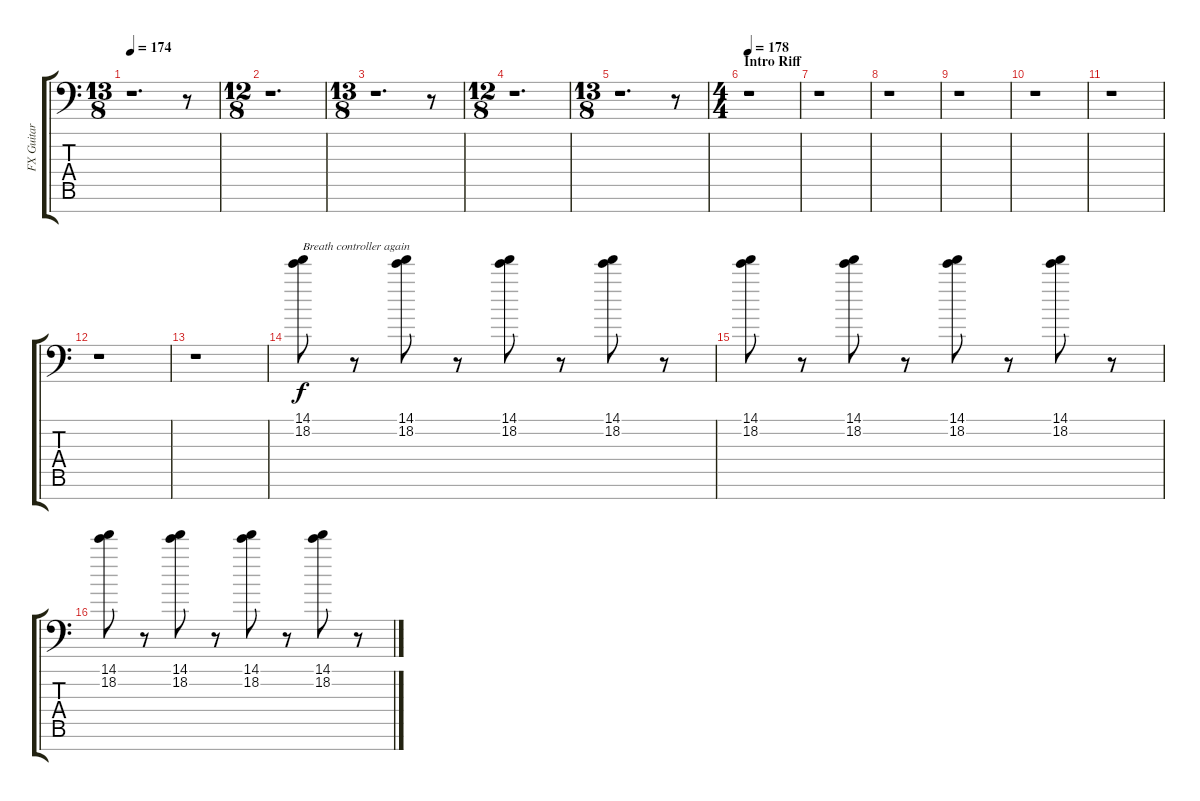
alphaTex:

\track ("FX Guitar" "FX Guitar") {instrument distortionguitar}
\staff {score tabs}
\tuning (Eb4 Bb3 Gb3 Db3 Ab2 Eb2 Bb1) {hide}
\ts (13 8)
\tempo 174
\clef f4
\ks c
r.1{d dy f} r.8 |
\ts (12 8)
r.1{d} |
\ts (13 8)
r.1{d} r.8 |
\ts (12 8)
r.1{d} |
\ts (13 8)
r.1{d} r.8 |
\ts (4 4)
\section ("" "Intro Riff")
\tempo 178
r.1 |
r.1 |
r.1 |
r.1 |
r.1 |
r.1 |
r.1 |
r.1 |
(14.1 18.2).8{txt "Breath controller again"} r.8 (14.1 18.2).8 r.8 (14.1 18.2).8 r.8 (14.1 18.2).8 r.8 |
(14.1 18.2).8 r.8 (14.1 18.2).8 r.8 (14.1 18.2).8 r.8 (14.1 18.2).8 r.8 |
(14.1 18.2).8 r.8 (14.1 18.2).8 r.8 (14.1 18.2).8 r.8 (14.1 18.2).8 r.8
